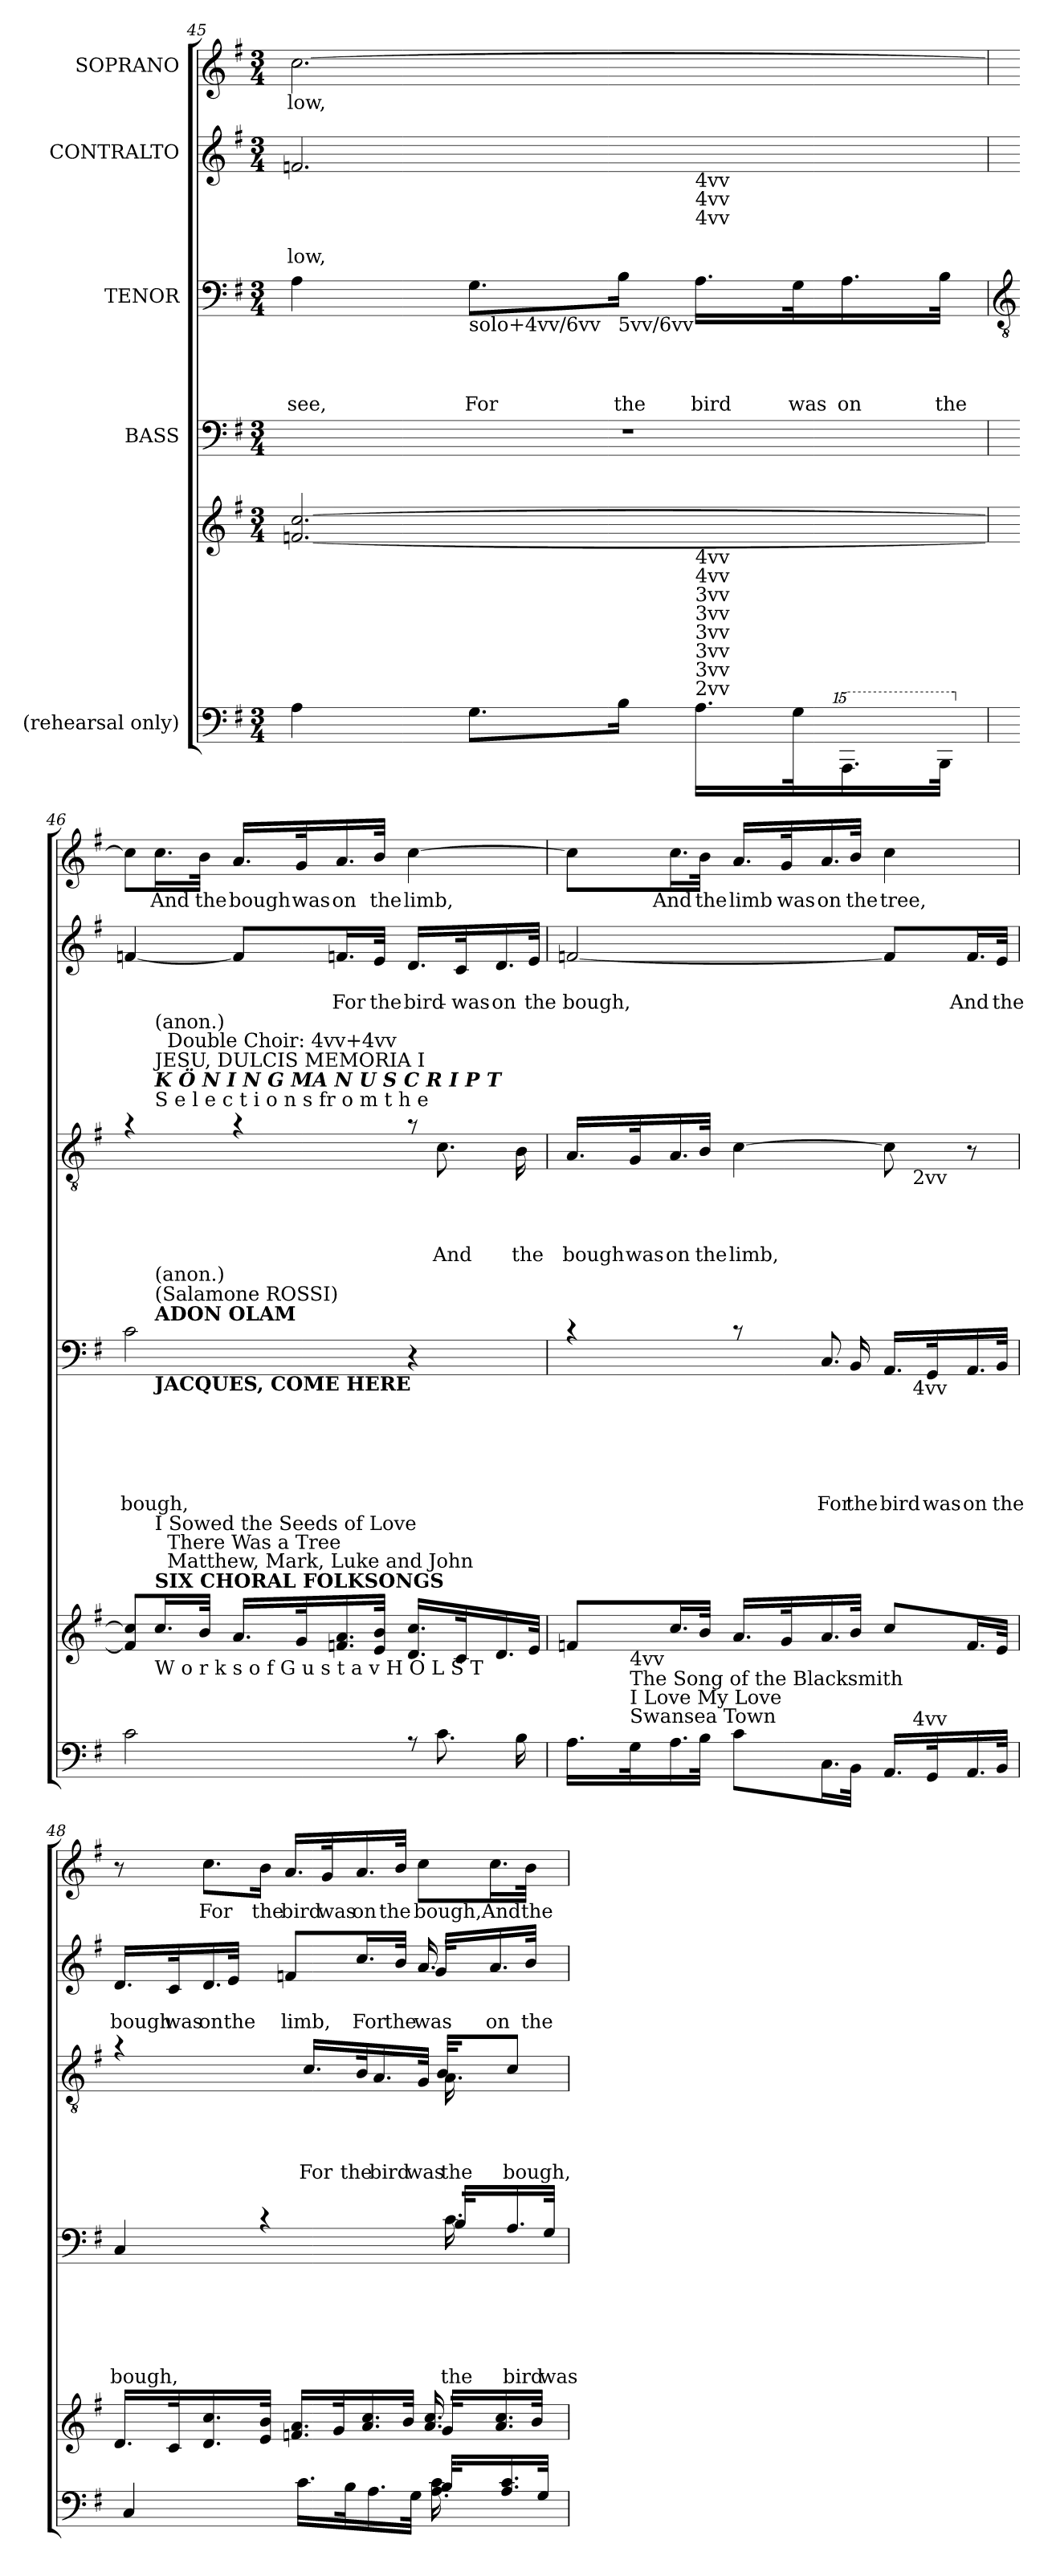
**kern	**kern	**kern	**text	**text	**text	**text	**text	**text	**kern	**text	**text	**text	**text	**kern	**text	**text	**kern	**text
*part5	*part5	*part4	*part4	*part4	*part4	*part4	*part4	*part4	*part3	*part3	*part3	*part3	*part3	*part2	*part2	*part2	*part1	*part1
*staff6	*staff5	*staff4	*staff4	*staff4	*staff4	*staff4	*staff4	*staff4	*staff3	*staff3	*staff3	*staff3	*staff3	*staff2	*staff2	*staff2	*staff1	*staff1
*I"(rehearsal only)	*	*I"BASS	*	*	*	*	*	*	*I"TENOR	*	*	*	*	*I"CONTRALTO	*	*	*I"SOPRANO	*
*clefF4	*clefG2	*clefF4	*	*	*	*	*	*	*clefF4	*	*	*	*	*clefG2	*	*	*clefG2	*
*k[f#]	*k[f#]	*k[f#]	*	*	*	*	*	*	*k[f#]	*	*	*	*	*k[f#]	*	*	*k[f#]	*
*G:	*G:	*G:	*	*	*	*	*	*	*G:	*	*	*	*	*G:	*	*	*G:	*
*M3/4	*M3/4	*M3/4	*	*	*	*	*	*	*M3/4	*	*	*	*	*M3/4	*	*	*M3/4	*
=45	=45	=45	=45	=45	=45	=45	=45	=45	=45	=45	=45	=45	=45	=45	=45	=45	=45	=45
!	!	!	!	!	!	!	!	!	!	!	!	!	!LO:LY:b	!	!	!LO:LY:b	!	!LO:LY:b
*	*^	*	*	*	*	*	*	*	*	*	*	*	*	*^	*	*	*	*
4A\	[<2.fn/ [<2.cc/	2ryy	2.r	.	.	.	.	.	.	4A\	.	.	.	see,	2.fn/	2ryy	.	low,	[<2.cc\	low,
!	!	!	!	!	!	!	!	!	!	!LO:TX:b:t=solo+4vv/6vv	!	!	!	!	!	!	!	!	!	!
!	!	!	!	!	!	!	!	!	!	!	!	!	!	!LO:LY:b	!	!	!	!	!	!
8.G\L	.	.	.	.	.	.	.	.	.	8.G\L	.	.	.	For	.	.	.	.	.	.
!	!	!	!	!	!	!	!	!	!	!LO:TX:b:t=5vv/6vv	!	!	!	!	!	!	!	!	!	!
!	!	!	!	!	!	!	!	!	!	!	!	!	!	!LO:LY:b	!	!	!	!	!	!
16B\Jk	.	.	.	.	.	.	.	.	.	16B\Jk	.	.	.	the	.	.	.	.	.	.
!	!	!	!	!	!	!	!	!	!	!	!	!	!	!	!	!LO:TX:b:t=4vv\n4vv\n4vv	!	!	!	!
!	!	!LO:TX:b:t=4vv\n4vv\n3vv\n3vv\n3vv\n3vv\n3vv\n2vv	!	!	!	!	!	!	!	!	!	!	!	!	!	!	!	!	!	!
!	!	!	!	!	!	!	!	!	!	!	!	!	!	!LO:LY:b	!	!	!	!	!	!
16.A\LL	.	4ryy	.	.	.	.	.	.	.	16.A\LL	.	.	.	bird	.	4ryy	.	.	.	.
!	!	!	!	!	!	!	!	!	!	!	!	!	!	!LO:LY:b	!	!	!	!	!	!
32G\k	.	.	.	.	.	.	.	.	.	32G\k	.	.	.	was	.	.	.	.	.	.
*15ma	*	*	*	*	*	*	*	*	*	*	*	*	*	*	*	*	*	*	*	*
!	!	!	!	!	!	!	!	!	!	!	!	!	!	!LO:LY:b	!	!	!	!	!	!
16.A\	.	.	.	.	.	.	.	.	.	16.A\	.	.	.	on	.	.	.	.	.	.
!	!	!	!	!	!	!	!	!	!	!	!	!	!	!LO:LY:b	!	!	!	!	!	!
32B\JJk	.	.	.	.	.	.	.	.	.	32B\JJk	.	.	.	the	.	.	.	.	.	.
*	*v	*v	*	*	*	*	*	*	*	*	*	*	*	*	*v	*v	*	*	*	*
!!LO:LB:g=z
=46!	=46!	=46!	=46!	=46!	=46!	=46!	=46!	=46!	=46!	=46!	=46!	=46!	=46!	=46!	=46!	=46!	=46!	=46!
*	*	*	*	*	*	*	*	*	*clefGv2	*	*	*	*	*	*	*	*	*
*X15ma	*	*	*	*	*	*	*	*	*	*	*	*	*	*	*	*	*	*
*^	*^	*	*	*	*	*	*	*	*	*	*	*	*	*^	*	*	*	*
*	*^	*	*	*	*	*	*	*	*	*	*	*	*	*	*	*	*	*	*	*	*
!	!	!	!	!	!	!	!	!	!	!	!LO:LY:b	!	!	!	!	!	!	!	!	!	!	!
*	*	*	*	*	*^	*	*	*	*	*	*	*^	*	*	*	*	*	*	*	*	*	*
*	*	*	*	*	*	*	*	*	*	*	*	*	*	*^	*	*	*	*	*	*	*	*	*	*
*	*	*	*v	*v	*	*	*	*	*	*	*	*	*	*	*^	*	*	*	*	*v	*v	*	*	*	*
2c\	2ryy	2ryy	8fn/] 8cc/]L	2c\	8ryy	.	.	.	.	.	bough,	4ra	2ryy	2ryy	8ryy	.	.	.	.	[<4fn/	.	.	8cc\L]	.
!	!	!	!	!	!	!	!	!	!	!	!	!	!	!	!LO:TX:a:t=S e l e c t i o n s  fr o m  t h e	!	!	!	!	!	!	!	!	!
!	!	!	!	!	!	!	!	!	!	!	!	!	!	!	!LO:TX:Bi:t=K Ö N I N G  MA N U S C R I P T	!	!	!	!	!	!	!	!	!
!	!	!	!	!	!	!	!	!	!	!	!	!	!	!	!LO:TX:t=JESU, DULCIS MEMORIA I	!	!	!	!	!	!	!	!	!
!	!	!	!	!	!	!	!	!	!	!	!	!	!	!	!LO:TX:t=(anon.)\n                                                      Double Choir&colon; 4vv+4vv	!	!	!	!	!	!	!	!	!
!	!	!	!	!	!LO:TX:a:B:t=ADON OLAM	!	!	!	!	!	!	!	!	!	!	!	!	!	!	!	!	!	!	!
!	!	!	!	!	!LO:TX:t=(Salamone ROSSI)	!	!	!	!	!	!	!	!	!	!	!	!	!	!	!	!	!	!	!
!	!	!	!	!	!LO:TX:b:B:t=JACQUES, COME HERE	!	!	!	!	!	!	!	!	!	!	!	!	!	!	!	!	!	!	!
!	!	!	!	!	!LO:TX:t=(anon.)	!	!	!	!	!	!	!	!	!	!	!	!	!	!	!	!	!	!	!
!	!	!	!LO:TX:b:t=W o r k s  o f  G u s t a v  H O L S T	!	!	!	!	!	!	!	!	!	!	!	!	!	!	!	!	!	!	!	!	!
!	!	!	!LO:TX:B:t=SIX CHORAL FOLKSONGS	!	!	!	!	!	!	!	!	!	!	!	!	!	!	!	!	!	!	!	!	!
!	!	!	!LO:TX:t=I Sowed the Seeds of Love\n              There Was a Tree\n              Matthew, Mark, Luke and John	!	!	!	!	!	!	!	!	!	!	!	!	!	!	!	!	!	!	!	!	!
!	!	!	!	!	!	!	!	!	!	!	!	!	!	!	!	!	!	!	!	!	!	!	!	!LO:LY:b
.	.	.	16.cc/L	.	2ryy	.	.	.	.	.	.	.	.	.	2ryy	.	.	.	.	.	.	.	16.cc\L	And
!	!	!	!	!	!	!	!	!	!	!	!	!	!	!	!	!	!	!	!	!	!	!	!	!LO:LY:b
.	.	.	32b/JJk	.	.	.	.	.	.	.	.	.	.	.	.	.	.	.	.	.	.	.	32b\JJk	the
!	!	!	!	!	!	!	!	!	!	!	!	!	!	!	!	!	!	!	!	!	!	!	!	!LO:LY:b
.	.	.	16.a/LL	.	.	.	.	.	.	.	.	4ra	.	.	.	.	.	.	.	8f/L]	.	.	16.a/LL	bough
!	!	!	!	!	!	!	!	!	!	!	!	!	!	!	!	!	!	!	!	!	!	!	!	!LO:LY:b
.	.	.	32g/k	.	.	.	.	.	.	.	.	.	.	.	.	.	.	.	.	.	.	.	32g/k	was
!	!	!	!	!	!	!	!	!	!	!	!	!	!	!	!	!	!	!	!	!	!	!LO:LY:b	!	!LO:LY:b
.	.	.	16.fn/ 16.a/	.	.	.	.	.	.	.	.	.	.	.	.	.	.	.	.	16.fn/L	.	For	16.a/	on
!	!	!	!	!	!	!	!	!	!	!	!	!	!	!	!	!	!	!	!	!	!	!LO:LY:b	!	!LO:LY:b
.	.	.	32e/ 32b/JJk	.	.	.	.	.	.	.	.	.	.	.	.	.	.	.	.	32e/JJk	.	the	32b/JJk	the
!	!	!	!	!	!	!	!	!	!	!	!	!	!	!	!	!	!	!	!	!	!	!LO:LY:b	!	!LO:LY:b
8rA	16ryy	8.ryy	16.d/ 16.cc/LL	4r	.	.	.	.	.	.	.	8ra	16ryy	8.ryy	.	.	.	.	.	16.d/LL	.	bird-	[>4cc\	limb,
!	!	!	!	!	!	!	!	!	!	!	!	!	!	!	!	!	!	!	!LO:LY:b	!	!	!	!	!
.	8.c\	.	.	.	.	.	.	.	.	.	.	.	8.c\	.	.	.	.	.	And	.	.	.	.	.
!	!	!	!	!	!	!	!	!	!	!	!	!	!	!	!	!	!	!	!	!	!	!LO:LY:b	!	!
.	.	.	32c/k	.	.	.	.	.	.	.	.	.	.	.	.	.	.	.	.	32c/k	.	-was	.	.
!	!	!	!	!	!	!	!	!	!	!	!	!	!	!	!	!	!	!	!	!	!	!LO:LY:b	!	!
8ryy	.	.	16.d/	.	8ryy	.	.	.	.	.	.	8ryy	.	.	8ryy	.	.	.	.	16.d/	.	on	.	.
!	!	!	!	!	!	!	!	!	!	!	!	!	!	!	!	!	!	!	!LO:LY:b	!	!	!	!	!
.	.	16B\	.	.	.	.	.	.	.	.	.	.	.	16B\	.	.	.	.	the	.	.	.	.	.
!	!	!	!	!	!	!	!	!	!	!	!	!	!	!	!	!	!	!	!	!	!	!LO:LY:b	!	!
.	.	.	32e/JJk	.	.	.	.	.	.	.	.	.	.	.	.	.	.	.	.	32e/JJk	.	the	.	.
*v	*v	*v	*	*	*	*	*	*	*	*	*	*	*	*	*	*	*	*	*	*	*	*	*	*
=47!	=47!	=47!	=47!	=47!	=47!	=47!	=47!	=47!	=47!	=47!	=47!	=47!	=47!	=47!	=47!	=47!	=47!	=47!	=47!	=47!	=47!	=47!
*	*	*	*^	*	*	*	*	*	*	*	*	*	*	*	*	*	*	*	*	*	*	*
!	!	!	!	!	!	!	!	!	!	!	!	!	!	!	!	!	!	!LO:LY:b	!	!	!LO:LY:b	!	!
*^	*	*	*	*	*	*	*	*	*	*	*	*v	*v	*v	*	*	*	*	*	*	*	*	*
16.A\LL	2ryy	8fn/L	4rc	4...ryy	2ryy	.	.	.	.	.	.	16.A/LL	2ryy	.	.	.	bough	[<2fn/	.	bough,	8cc\L]	.
!LO:TX:a:t=The Song of the Blacksmith\nI Love My Love\nSwansea Town	!	!	!	!	!	!	!	!	!	!	!	!	!	!	!	!	!	!	!	!	!	!
!LO:TX:t=4vv	!	!	!	!	!	!	!	!	!	!	!	!	!	!	!	!	!	!	!	!	!	!
!	!	!	!	!	!	!	!	!	!	!	!	!	!	!	!	!	!LO:LY:b	!	!	!	!	!
32G\k	.	.	.	.	.	.	.	.	.	.	.	32G/k	.	.	.	.	was	.	.	.	.	.
!	!	!	!	!	!	!	!	!	!	!	!	!	!	!	!	!	!LO:LY:b	!	!	!	!	!LO:LY:b
16.A\	.	16.cc/L	.	.	.	.	.	.	.	.	.	16.A/	.	.	.	.	on	.	.	.	16.cc\L	And
!	!	!	!	!	!	!	!	!	!	!	!	!	!	!	!	!	!LO:LY:b	!	!	!	!	!LO:LY:b
32B\JJk	.	32b/JJk	.	.	.	.	.	.	.	.	.	32B/JJk	.	.	.	.	the	.	.	.	32b\JJk	the
!	!	!	!	!	!	!	!	!	!	!	!	!	!	!	!	!	!LO:LY:b	!	!	!	!	!LO:LY:b
8c\L	.	16.a/LL	8rc	.	.	.	.	.	.	.	.	[>4c\	.	.	.	.	limb,	.	.	.	16.a/LL	limb
!	!	!	!	!	!	!	!	!	!	!	!	!	!	!	!	!	!	!	!	!	!	!LO:LY:b
.	.	32g/k	.	.	.	.	.	.	.	.	.	.	.	.	.	.	.	.	.	.	32g/k	was
!	!	!	!	!	!	!	!	!	!	!	!LO:LY:b	!	!	!	!	!	!	!	!	!	!	!LO:LY:b
16.C\L	.	16.a/	8.C/	.	.	.	.	.	.	.	For	.	.	.	.	.	.	.	.	.	16.a/	on
!	!	!	!	!	!	!	!	!	!	!	!LO:LY:b	!	!	!	!	!	!	!	!	!	!	!LO:LY:b
32BB\JJk	.	32b/JJk	.	16BB/	.	.	.	.	.	.	the	.	.	.	.	.	.	.	.	.	32b/JJk	the
!	!	!	!	!	!	!	!	!	!	!	!LO:LY:b	!	!	!	!	!	!	!	!	!	!	!LO:LY:b
16.AA/LL	16ryy	8cc/L	.	.	16.AA/LL	.	.	.	.	.	bird	8c\]	16ryy	.	.	.	.	8f/L]	.	.	4cc\	tree,
.	.	.	.	8..ryy	.	.	.	.	.	.	.	.	.	.	.	.	.	.	.	.	.	.
!	!	!	!	!	!	!	!	!	!	!	!	!	!LO:TX:b:t=2vv	!	!	!	!	!	!	!	!	!
!	!	!	!LO:TX:b:t=4vv	!	!	!	!	!	!	!	!	!	!	!	!	!	!	!	!	!	!	!
!	!LO:TX:a:t=4vv	!	!	!	!	!	!	!	!	!	!	!	!	!	!	!	!	!	!	!	!	!
.	8.ryy	.	8.ryy	.	.	.	.	.	.	.	.	.	8.ryy	.	.	.	.	.	.	.	.	.
!	!	!	!	!	!	!	!	!	!	!	!LO:LY:b	!	!	!	!	!	!	!	!	!	!	!
32GG/k	.	.	.	.	32GG/k	.	.	.	.	.	was	.	.	.	.	.	.	.	.	.	.	.
!	!	!	!	!	!	!	!	!	!	!	!LO:LY:b	!	!	!	!	!	!	!	!	!LO:LY:b	!	!
16.AA/	.	16.f/L	.	.	16.AA/	.	.	.	.	.	on	8r	.	.	.	.	.	16.f/L	.	And	.	.
!	!	!	!	!	!	!	!	!	!	!	!LO:LY:b	!	!	!	!	!	!	!	!	!LO:LY:b	!	!
32BB/JJk	.	32e/JJk	.	.	32BB/JJk	.	.	.	.	.	the	.	.	.	.	.	.	32e/JJk	.	the	.	.
!!LO:PB:g=z
=48!	=48!	=48!	=48!	=48!	=48!	=48!	=48!	=48!	=48!	=48!	=48!	=48!	=48!	=48!	=48!	=48!	=48!	=48!	=48!	=48!	=48!	=48!
*	*	*^	*	*	*	*	*	*	*	*	*	*	*	*	*	*	*	*	*	*	*	*
!	!	!	!	!	!	!	!	!	!	!	!	!LO:LY:b	!	!	!	!	!	!	!	!	!LO:LY:b	!	!
*	*	*	*	*	*	*	*	*	*	*	*	*	*	*	*	*	*	*	*^	*	*	*	*
*	*	*	*	*	*v	*v	*	*	*	*	*	*	*	*	*	*	*	*	*	*^	*	*	*	*
96ryy	48ryy	16.d/LL	96ryy	4C/	32ryy	.	.	.	.	.	bough,	4ra	32ryy	.	.	.	.	16.d/LL	4.ryy	2ryy	.	bough	8r	.
4C/	.	.	2ryy	.	.	.	.	.	.	.	.	.	.	.	.	.	.	.	.	.	.	.	.	.
.	2ryy	.	.	.	.	.	.	.	.	.	.	.	.	.	.	.	.	.	.	.	.	.	.	.
.	.	.	.	.	2ryy	.	.	.	.	.	.	.	2ryy	.	.	.	.	.	.	.	.	.	.	.
!	!	!	!	!	!	!	!	!	!	!	!	!	!	!	!	!	!	!	!	!	!	!LO:LY:b	!	!
.	.	32c/k	.	.	.	.	.	.	.	.	.	.	.	.	.	.	.	32c/k	.	.	.	was	.	.
!	!	!	!	!	!	!	!	!	!	!	!	!	!	!	!	!	!	!	!	!	!	!LO:LY:b	!	!LO:LY:b
.	.	16.d/ 16.cc/	.	.	.	.	.	.	.	.	.	.	.	.	.	.	.	16.d/	.	.	.	on	8.cc\L	For
!	!	!	!	!	!	!	!	!	!	!	!	!	!	!	!	!	!	!	!	!	!	!LO:LY:b	!	!
.	.	16.ryy	.	.	.	.	.	.	.	.	.	.	.	.	.	.	.	32e/JJk	.	.	.	the	.	.
.	.	.	.	16ryy	.	.	.	.	.	.	.	8ryy	.	.	.	.	.	4ryy	.	.	.	.	.	.
96%11ryy	.	.	.	.	.	.	.	.	.	.	.	.	.	.	.	.	.	.	.	.	.	.	.	.
!	!	!	!	!	!	!	!	!	!	!	!	!	!	!	!	!	!	!	!	!	!	!	!	!LO:LY:b
.	.	32e/ 32b/JJk	.	4rc	.	.	.	.	.	.	.	.	.	.	.	.	.	.	.	.	.	.	16b\Jk	the
.	.	48ryy	.	.	.	.	.	.	.	.	.	.	.	.	.	.	.	.	.	.	.	.	.	.
.	.	48ryy	.	.	.	.	.	.	.	.	.	.	.	.	.	.	.	.	.	.	.	.	.	.
!	!	!	!	!	!	!	!	!	!	!	!	!	!	!	!	!	!	!	!	!	!	!LO:LY:b	!	!LO:LY:b
48ryy	.	.	.	.	.	.	.	.	.	.	.	32ryy	.	.	.	.	.	.	8fn/L	.	.	limb,	16.a/LL	bird
.	.	16.fn/ 16.a/LL	.	.	.	.	.	.	.	.	.	.	.	.	.	.	.	.	.	.	.	.	.	.
16.c\LL	.	.	.	.	.	.	.	.	.	.	.	.	.	.	.	.	.	.	.	.	.	.	.	.
!	!	!	!	!	!	!	!	!	!	!	!	!	!	!	!	!	!LO:LY:b	!	!	!	!	!	!	!
.	.	.	.	.	.	.	.	.	.	.	.	16.c/LL	.	.	.	.	For	.	.	.	.	.	.	.
!	!	!	!	!	!	!	!	!	!	!	!	!	!	!	!	!	!	!	!	!	!	!	!	!LO:LY:b
.	.	.	.	.	.	.	.	.	.	.	.	.	.	.	.	.	.	.	.	.	.	.	32g/k	was
.	.	32g/k	.	.	.	.	.	.	.	.	.	.	.	.	.	.	.	.	.	.	.	.	.	.
32B\k	.	.	.	.	.	.	.	.	.	.	.	.	.	.	.	.	.	.	.	.	.	.	.	.
!	!	!	!	!	!	!	!	!	!	!	!	!	!	!	!	!	!LO:LY:b	!	!	!	!	!LO:LY:b	!	!LO:LY:b
.	.	.	.	.	.	.	.	.	.	.	.	32B/k	.	.	.	.	the	32ryy	16.cc/L	8ryy	.	For	16.a/	on
.	.	16.a/ 16.cc/	8ryy	.	.	.	.	.	.	.	.	.	.	.	.	.	.	.	.	.	.	.	.	.
16.A\	8ryy	.	.	.	.	.	.	.	.	.	.	.	.	.	.	.	.	.	.	.	.	.	.	.
!	!	!	!	!	!	!	!	!	!	!	!	!	!	!	!	!	!LO:LY:b	!	!	!	!	!	!	!
.	.	.	.	.	8ryy	.	.	.	.	.	.	16.A/	8ryy	.	.	.	bird	4.ryy	.	.	.	.	.	.
.	.	.	.	16ryy	.	.	.	.	.	.	.	.	.	.	.	.	.	.	.	.	.	.	.	.
!	!	!	!	!	!	!	!	!	!	!	!	!	!	!	!	!	!	!	!	!	!	!LO:LY:b	!	!LO:LY:b
.	.	.	.	.	.	.	.	.	.	.	.	.	.	.	.	.	.	.	32b/JJk	.	.	the	32b/JJk	the
.	.	32b/JJk	.	.	.	.	.	.	.	.	.	.	.	.	.	.	.	.	.	.	.	.	.	.
32G\JJk	.	.	.	.	.	.	.	.	.	.	.	.	.	.	.	.	.	.	.	.	.	.	.	.
!	!	!	!	!	!	!	!	!	!	!	!	!	!	!	!	!	!LO:LY:b	!	!	!	!	!LO:LY:b	!	!
!	!	!	!	!	!	!	!	!	!	!	!	!	!	!	!	!	!	!	!	!	!	!LO:LY:b	!	!LO:LY:b
.	.	.	.	32ryy	.	.	.	.	.	.	.	32G/JJk	.	.	.	.	was	.	16.a/	32g/KLL	.	was	8cc\L	bough,
.	.	16.a/ 16.cc/	32g/KLL	.	.	.	.	.	.	.	.	.	.	.	.	.	.	.	.	.	.	.	.	.
16.A\ 16.c\	32B/KLL	.	.	.	.	.	.	.	.	.	.	.	.	.	.	.	.	.	.	.	.	.	.	.
!	!	!	!	!	!	!	!	!	!	!	!LO:LY:b	!	!	!	!	!	!	!	!	!	!	!	!	!
!	!	!	!	!	!	!	!	!	!	!	!LO:LY:b	!	!	!	!	!	!LO:LY:b	!	!	!	!	!	!	!
!	!	!	!	!	!	!	!	!	!	!	!	!	!	!	!	!	!LO:LY:b	!	!	!	!	!	!	!
.	.	.	.	16.c\	32B/KLL	.	.	.	.	.	the	16.A\	32B/KKL	.	.	.	the	.	.	16.ryy	.	.	.	.
.	.	.	16.ryy	.	.	.	.	.	.	.	.	.	.	.	.	.	.	.	.	.	.	.	.	.
.	16.ryy	.	.	.	.	.	.	.	.	.	.	.	.	.	.	.	.	.	.	.	.	.	.	.
.	.	.	.	.	16.ryy	.	.	.	.	.	.	.	16.ryy	.	.	.	.	.	.	.	.	.	.	.
.	.	.	.	.	.	.	.	.	.	.	.	.	.	.	.	.	.	.	32ryy	.	.	.	.	.
.	.	48ryy	.	.	.	.	.	.	.	.	.	.	.	.	.	.	.	.	.	.	.	.	.	.
96ryy	.	.	.	.	.	.	.	.	.	.	.	.	.	.	.	.	.	.	.	.	.	.	.	.
!	!	!	!	!	!	!	!	!	!	!	!	!	!	!	!	!	!	!	!	!	!	!LO:LY:b	!	!LO:LY:b
8ryy	.	8ryy	.	8ryy	.	.	.	.	.	.	.	8ryy	.	.	.	.	.	.	8ryy	16.a/	.	on	16.cc\L	And
.	.	.	16.a/ 16.cc/	.	.	.	.	.	.	.	.	.	.	.	.	.	.	.	.	.	.	.	.	.
.	16.A/ 16.c/	.	.	.	.	.	.	.	.	.	.	.	.	.	.	.	.	.	.	.	.	.	.	.
!	!	!	!	!	!	!	!	!	!	!	!LO:LY:b	!	!	!	!	!	!LO:LY:b	!	!	!	!	!	!	!
.	.	.	.	.	16.A/	.	.	.	.	.	bird	.	8c/J	.	.	.	bough,	.	.	.	.	.	.	.
!	!	!	!	!	!	!	!	!	!	!	!	!	!	!	!	!	!	!	!	!	!	!LO:LY:b	!	!LO:LY:b
.	.	.	.	.	.	.	.	.	.	.	.	.	.	.	.	.	.	.	.	32b/JJk	.	the	32b\JJk	the
.	.	.	32b/JJk	.	.	.	.	.	.	.	.	.	.	.	.	.	.	.	.	.	.	.	.	.
.	32G/JJk	.	.	.	.	.	.	.	.	.	.	.	.	.	.	.	.	.	.	.	.	.	.	.
!	!	!	!	!	!	!	!	!	!	!	!LO:LY:b	!	!	!	!	!	!	!	!	!	!	!	!	!
32ryy	.	32ryy	.	32ryy	32G/JJk	.	.	.	.	.	was	32ryy	.	.	.	.	.	.	32ryy	32ryy	.	.	32ryy	.
.	.	.	48ryy	.	.	.	.	.	.	.	.	.	.	.	.	.	.	.	.	.	.	.	.	.
.	96ryy	.	.	.	.	.	.	.	.	.	.	.	.	.	.	.	.	.	.	.	.	.	.	.
*v	*v	*	*	*v	*v	*	*	*	*	*	*	*v	*v	*	*	*	*	*v	*v	*v	*	*	*	*
*	*v	*v	*	*	*	*	*	*	*	*	*	*	*	*	*	*	*	*	*
=!	=!	=!	=!	=!	=!	=!	=!	=!	=!	=!	=!	=!	=!	=!	=!	=!	=!	=!
*-	*-	*-	*-	*-	*-	*-	*-	*-	*-	*-	*-	*-	*-	*-	*-	*-	*-	*-
